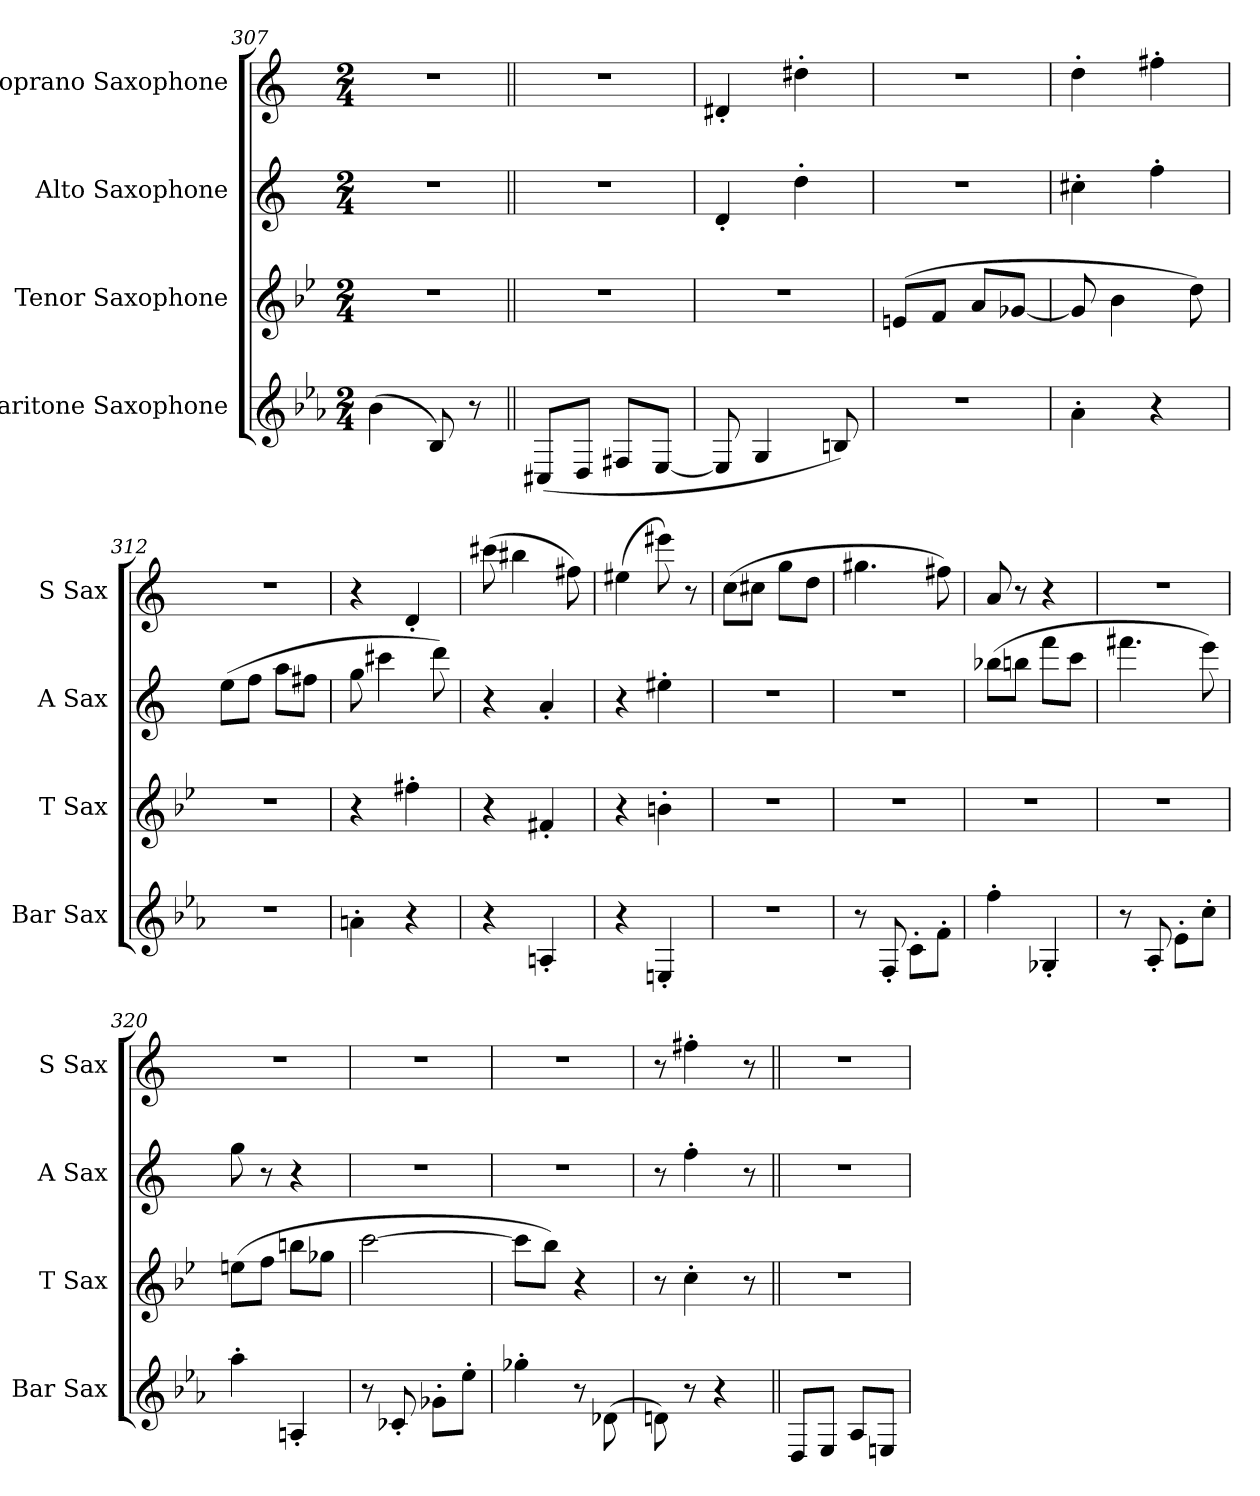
**kern	**kern	**kern	**kern
*part4	*part3	*part2	*part1
*staff4	*staff3	*staff2	*staff1
*I"Baritone Saxophone	*I"Tenor Saxophone	*I"Alto Saxophone	*I"Soprano Saxophone
*I'Bar Sax	*I'T Sax	*I'A Sax	*I'S Sax
*clefG2	*clefG2	*clefG2	*clefG2
*ITrd12c21	*ITrd8c14	*ITrd5c9	*ITrd1c2
*k[b-e-a-]	*k[b-e-]	*k[b-e-a-]	*k[b-e-]
*M2/4	*M2/4	*M2/4	*M2/4
=307	=307	=307	=307
(4B-\	2r	2r	2r
8BB-/)	.	.	.
8r	.	.	.
=308||	=308||	=308||	=308||
(8CC#X/L	2r	2r	2r
8DD/J	.	.	.
8FF#X/L	.	.	.
[8EE-/J	.	.	.
=309	=309	=309	=309
8EE-/]	2r	4F'/	4c#X'/
4GG/	.	.	.
.	.	4f'\	4cc#X'\
8BBn/)	.	.	.
=310	=310	=310	=310
2r	(>8En/L	2r	2r
.	8F/J	.	.
.	8A/L	.	.
.	[8G-X/J	.	.
!!LO:LB:g=z
=311	=311	=311	=311
4A-'\	8G-/]	4en'\	4cc'\
.	4B-\	.	.
4r	.	4a-'\	4een'\
.	8d\)	.	.
=312	=312	=312	=312
2r	2r	(>8g\L	2r
.	.	8a-\J	.
.	.	8cc\L	.
.	.	8an\J	.
=313	=313	=313	=313
4An'\	4r	8b-\	4r
.	.	4een\	.
4r	4f#X'\	.	4c'/
.	.	8ff\)	.
=314	=314	=314	=314
4r	4r	4r	(8bbn\
.	.	.	4aa#X\
4AAn'/	4F#X'/	4c'/	.
.	.	.	8een\)
=315	=315	=315	=315
4r	4r	4r	(4dd#X\
4EEn'/	4Bn'\	4g#X'\	8ddd#X\)
.	.	.	8r
=316	=316	=316	=316
2r	2r	2r	(8b-\L
.	.	.	8bn\J
.	.	.	8ff\L
.	.	.	8cc\J
=317	=317	=317	=317
8r	2r	2r	4.ff#X\
8FF'/	.	.	.
8C'\L	.	.	.
8F'\J	.	.	8een\)
=318	=318	=318	=318
4f'\	2r	(8dd-X\L	8g/
.	.	8ddn\J	8r
4GG-X'/	.	8aa-\L	4r
.	.	8ee-\J	.
!!LO:PB:g=z
=319	=319	=319	=319
8r	2r	4.aan\	2r
8AA-'/	.	.	.
8E-'\L	.	.	.
8c'\J	.	8gg\)	.
=320	=320	=320	=320
4a-'\	(8en\L	8b-\	2r
.	8f\J	8r	.
4AAn'/	8bn\L	4r	.
.	8g-X\J	.	.
=321	=321	=321	=321
8r	[2cc\	2r	2r
8C-X'/	.	.	.
8G-X'\L	.	.	.
8e-'\J	.	.	.
=322	=322	=322	=322
4g-X'\	8cc\L]	2r	2r
.	8b-\J)	.	.
8r	4r	.	.
(8D-X\	.	.	.
=323	=323	=323	=323
8Dn\)	8r	8r	8r
8r	4c'\	4a-'\	4een'\
4r	.	.	.
.	8r	8r	8r
=324||	=324||	=324||	=324||
8DD/L	2r	2r	2r
8EE-/J	.	.	.
8AA-/L	.	.	.
8EEn/J	.	.	.
=	=	=	=
*-	*-	*-	*-
